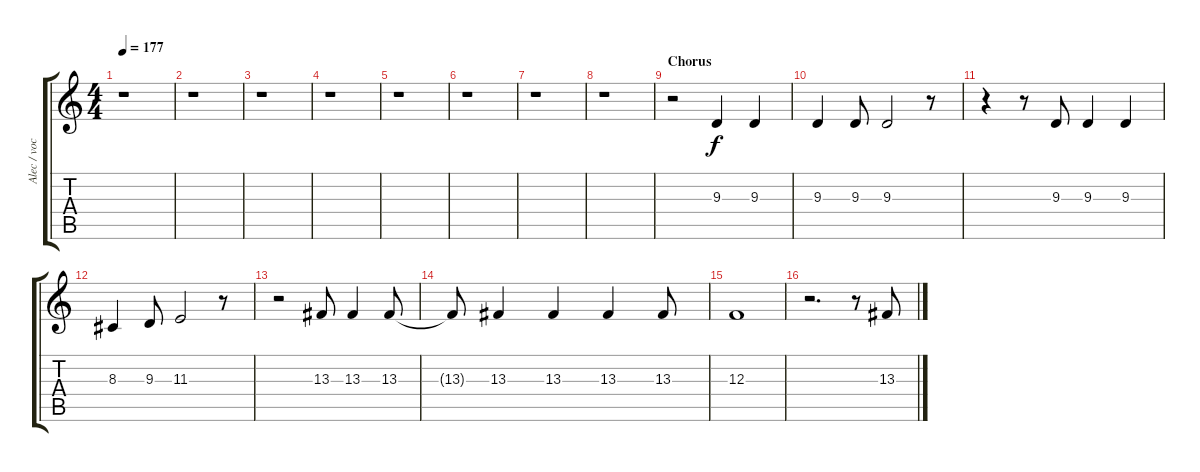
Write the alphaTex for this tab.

\track ("Alec / vocals" "Alec / voc") {instrument lead1square}
\staff {score tabs}
\tuning (D4 A3 F3 C3 G2 D2) {hide}
\ts (4 4)
\tempo 177
\clef g2
\ks c
r.1{dy pp} |
r.1 |
r.1 |
r.1 |
r.1 |
r.1 |
r.1 |
r.1 |
\section ("" "Chorus")
r.2 9.3.4{dy f} 9.3.4 |
9.3.4 9.3.8 9.3.2 r.8 |
r.4 r.8 9.3.8 9.3.4 9.3.4 |
8.3.4 9.3.8 11.3.2 r.8 |
r.2 13.3.8 13.3.4 13.3.8 |
13.3{t}.8 13.3.4 13.3.4 13.3.4 13.3.8 |
12.3.1 |
r.2{d} r.8 13.3.8
